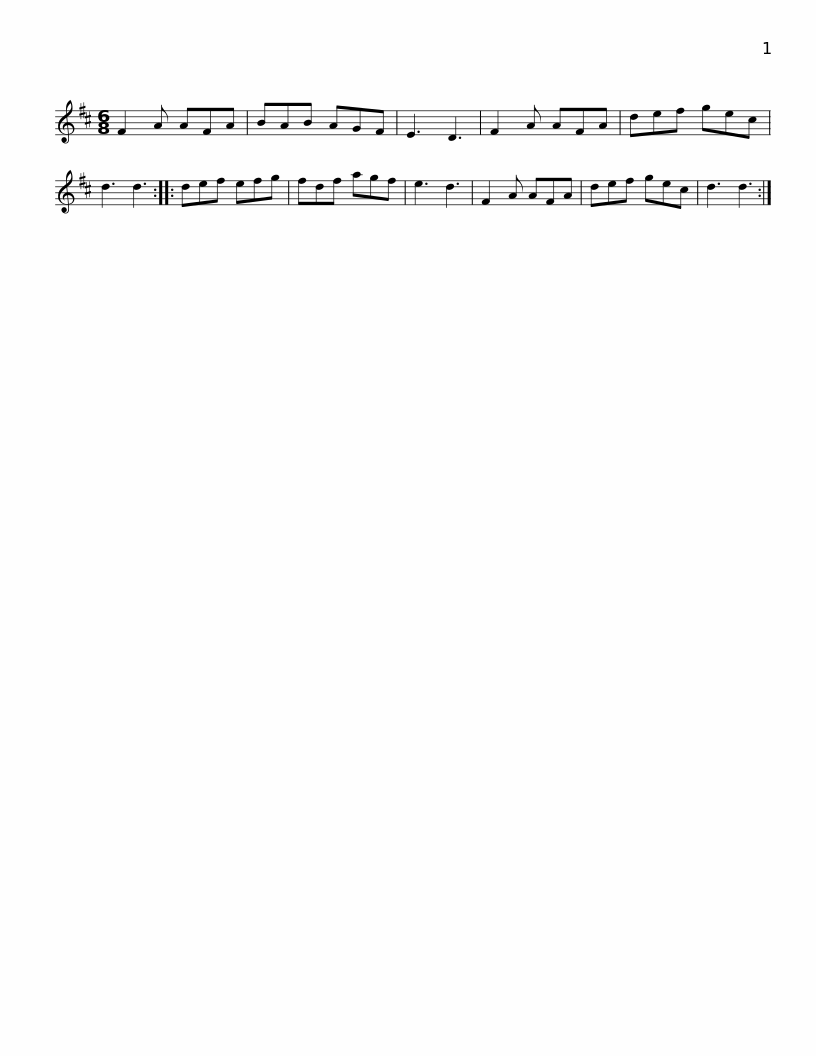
X:1
L:1/8
M:6/8
I:linebreak $
K:D
V:1 treble
V:1
 F2 A AFA | BAB AGF | E3 D3 | F2 A AFA | def gec | %5
 d3 d3 :: def efg | fdf agf |$ e3 d3 | F2 A AFA | %10
 def gec | d3 d3 :| %12
